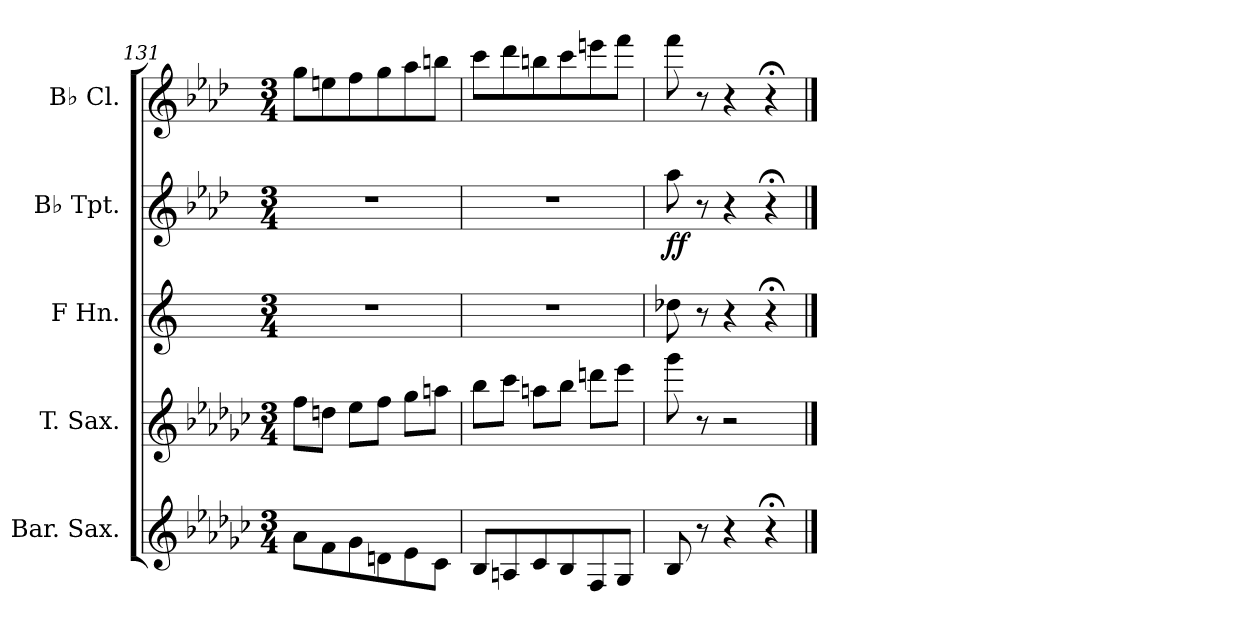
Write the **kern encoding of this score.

**kern	**kern	**kern	**kern	**dynam	**kern
*part5	*part4	*part3	*part2	*part2	*part1
*staff5	*staff4	*staff3	*staff2	*staff2	*staff1
*I"Bar. Sax.	*I"T. Sax.	*I"F Hn.	*I"B♭ Tpt.	*	*I"B♭ Cl.
*I'Bar. Sax.	*I'T. Sax.	*I'F Hn.	*I'B♭ Tpt.	*	*I'B♭ Cl.
*clefG2	*clefG2	*clefG2	*clefG2	*	*clefG2
*ITrd12c21	*ITrd8c14	*ITrd4c7	*ITrd1c2	*	*ITrd1c2
*k[b-e-a-d-g-c-]	*k[b-e-a-d-g-c-]	*k[b-]	*k[b-e-a-d-g-c-]	*	*k[b-e-a-d-g-c-]
*M3/4	*M3/4	*M3/4	*M3/4	*	*M3/4
=131	=131	=131	=131	=131	=131
8A-\L	8f\L	2.r	2.r	.	8ff\L
8F\	8dn\J	.	.	.	8ddn\
8G-\	8e-\L	.	.	.	8ee-\
8Dn\	8f\J	.	.	.	8ff\
8E-\	8g-\L	.	.	.	8gg-\
8C-\J	8an\J	.	.	.	8aan\J
=132	=132	=132	=132	=132	=132
8BB-/L	8b-\L	2.r	2.r	.	8bb-\L
8AAn/	8cc-\J	.	.	.	8ccc-\
8C-/	8an\L	.	.	.	8aan\
8BB-/	8b-\J	.	.	.	8bb-\
8FF/	8ddn\L	.	.	.	8dddn\
8GG-/J	8ee-\J	.	.	.	8eee-\J
!!LO:LB:g=z
=133	=133	=133	=133	=133	=133
!	!	!	!	!LO:DY:b	!
8BB-/	8gg-\	8g-X\	8gg-\	ff	8eee-\
8r	8r	8r	8r	.	8r
4r	2r	4r	4r	.	4r
4r;<	.	4r;<	4r;<	.	4r;<
==	==	==	==	==	==
*-	*-	*-	*-	*-	*-
